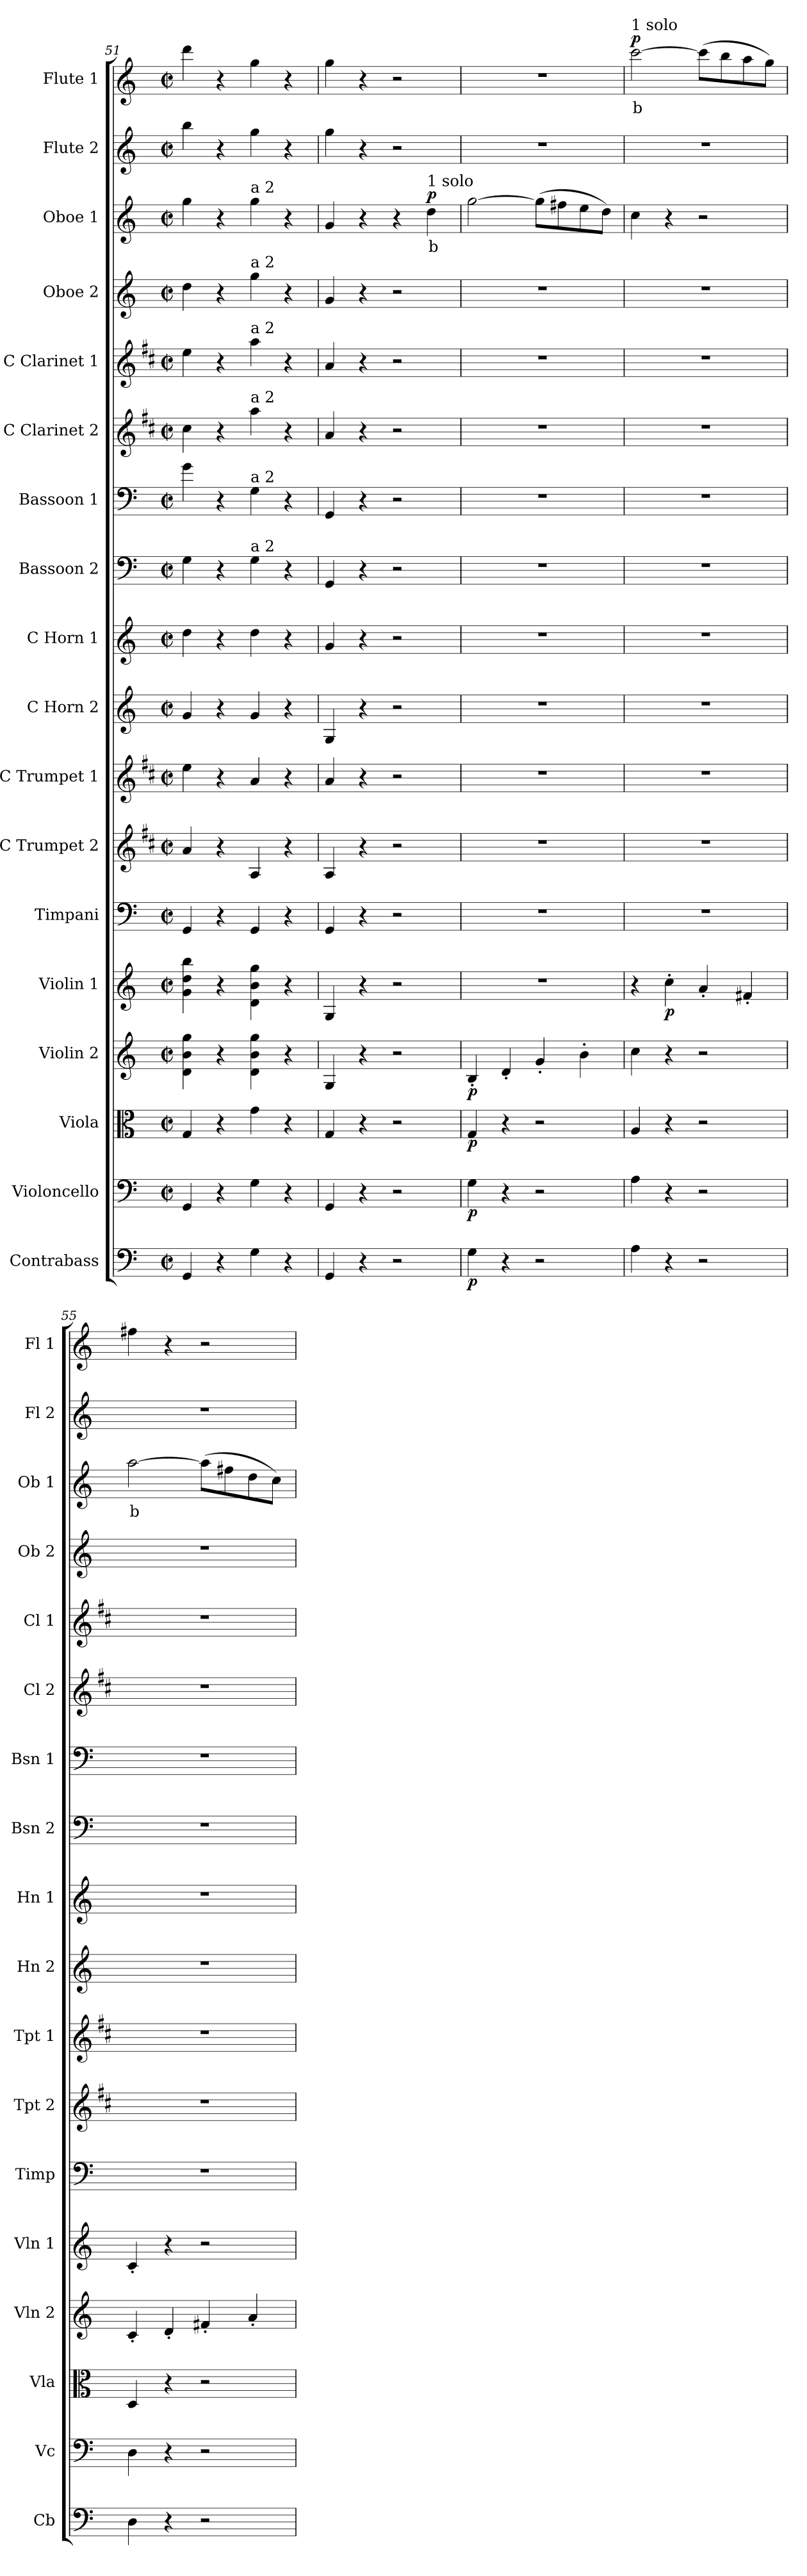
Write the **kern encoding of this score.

**kern	**dynam	**kern	**dynam	**kern	**dynam	**kern	**dynam	**kern	**dynam	**kern	**kern	**kern	**kern	**kern	**kern	**kern	**kern	**kern	**kern	**kern	**text	**dynam	**kern	**kern	**text	**dynam
*part18	*part18	*part17	*part17	*part16	*part16	*part15	*part15	*part14	*part14	*part13	*part12	*part11	*part10	*part9	*part8	*part7	*part6	*part5	*part4	*part3	*part3	*part3	*part2	*part1	*part1	*part1
*staff18	*staff18	*staff17	*staff17	*staff16	*staff16	*staff15	*staff15	*staff14	*staff14	*staff13	*staff12	*staff11	*staff10	*staff9	*staff8	*staff7	*staff6	*staff5	*staff4	*staff3	*staff3	*staff3	*staff2	*staff1	*staff1	*staff1
*I"Contrabass	*	*I"Violoncello	*	*I"Viola	*	*I"Violin 2	*	*I"Violin 1	*	*I"Timpani	*I"C Trumpet 2	*I"C Trumpet 1	*I"C Horn 2	*I"C Horn 1	*I"Bassoon 2	*I"Bassoon 1	*I"C Clarinet 2	*I"C Clarinet 1	*I"Oboe 2	*I"Oboe 1	*	*	*I"Flute 2	*I"Flute 1	*	*
*I'Cb	*	*I'Vc	*	*I'Vla	*	*I'Vln 2	*	*I'Vln 1	*	*I'Timp	*I'Tpt 2	*I'Tpt 1	*I'Hn 2	*I'Hn 1	*I'Bsn 2	*I'Bsn 1	*I'Cl 2	*I'Cl 1	*I'Ob 2	*I'Ob 1	*	*	*I'Fl 2	*I'Fl 1	*	*
*clefF4	*	*clefF4	*	*clefC3	*	*clefG2	*	*clefG2	*	*clefF4	*clefG2	*clefG2	*clefG2	*clefG2	*clefF4	*clefF4	*clefG2	*clefG2	*clefG2	*clefG2	*	*	*clefG2	*clefG2	*	*
*ITrd7c12	*	*	*	*	*	*	*	*	*	*	*ITrd1c2	*ITrd1c2	*ITrd7c12	*ITrd7c12	*	*	*ITrd1c2	*ITrd1c2	*	*	*	*	*	*	*	*
*k[]	*	*k[]	*	*k[]	*	*k[]	*	*k[]	*	*k[]	*k[]	*k[]	*k[]	*k[]	*k[]	*k[]	*k[]	*k[]	*k[]	*k[]	*	*	*k[]	*k[]	*	*
*M2/2	*	*M2/2	*	*M2/2	*	*M2/2	*	*M2/2	*	*M2/2	*M2/2	*M2/2	*M2/2	*M2/2	*M2/2	*M2/2	*M2/2	*M2/2	*M2/2	*M2/2	*	*	*M2/2	*M2/2	*	*
*met(c|)	*	*met(c|)	*	*met(c|)	*	*met(c|)	*	*met(c|)	*	*met(c|)	*met(c|)	*met(c|)	*met(c|)	*met(c|)	*met(c|)	*met(c|)	*met(c|)	*met(c|)	*met(c|)	*met(c|)	*	*	*met(c|)	*met(c|)	*	*
=51	=51	=51	=51	=51	=51	=51	=51	=51	=51	=51	=51	=51	=51	=51	=51	=51	=51	=51	=51	=51	=51	=51	=51	=51	=51	=51
4GGG/	.	4GG/	.	4G/	.	4d\ 4b\ 4gg\	.	4g\ 4dd\ 4bb\	.	4GG/	4g/	4dd\	4G/	4d\	4G\	4g\	4b\	4dd\	4dd\	4gg\	.	.	4bb\	4ddd\	.	.
4r	.	4r	.	4r	.	4r	.	4r	.	4r	4r	4r	4r	4r	4r	4r	4r	4r	4r	4r	.	.	4r	4r	.	.
!	!	!	!	!	!	!	!	!	!	!	!	!	!	!	!	!	!	!	!	!LO:TX:a:t=a 2	!	!	!	!	!	!
!	!	!	!	!	!	!	!	!	!	!	!	!	!	!	!	!	!	!	!LO:TX:a:t=a 2	!	!	!	!	!	!	!
!	!	!	!	!	!	!	!	!	!	!	!	!	!	!	!	!	!	!LO:TX:a:t=a 2	!	!	!	!	!	!	!	!
!	!	!	!	!	!	!	!	!	!	!	!	!	!	!	!	!	!LO:TX:a:t=a 2	!	!	!	!	!	!	!	!	!
!	!	!	!	!	!	!	!	!	!	!	!	!	!	!	!	!LO:TX:a:t=a 2	!	!	!	!	!	!	!	!	!	!
!	!	!	!	!	!	!	!	!	!	!	!	!	!	!	!LO:TX:a:t=a 2	!	!	!	!	!	!	!	!	!	!	!
4GG\	.	4G\	.	4g\	.	4d\ 4b\ 4gg\	.	4d\ 4b\ 4gg\	.	4GG/	4G/	4g/	4G/	4d\	4G\	4G\	4gg\	4gg\	4gg\	4gg\	.	.	4gg\	4gg\	.	.
4r	.	4r	.	4r	.	4r	.	4r	.	4r	4r	4r	4r	4r	4r	4r	4r	4r	4r	4r	.	.	4r	4r	.	.
!!LO:PB:g=z
=52	=52	=52	=52	=52	=52	=52	=52	=52	=52	=52	=52	=52	=52	=52	=52	=52	=52	=52	=52	=52	=52	=52	=52	=52	=52	=52
4GGG/	.	4GG/	.	4G/	.	4G/	.	4G/	.	4GG/	4G/	4g/	4GG/	4G/	4GG/	4GG/	4g/	4g/	4g/	4g/	.	.	4gg\	4gg\	.	.
4r	.	4r	.	4r	.	4r	.	4r	.	4r	4r	4r	4r	4r	4r	4r	4r	4r	4r	4r	.	.	4r	4r	.	.
2r	.	2r	.	2r	.	2r	.	2r	.	2r	2r	2r	2r	2r	2r	2r	2r	2r	2r	4r	.	.	2r	2r	.	.
!	!	!	!	!	!	!	!	!	!	!	!	!	!	!	!	!	!	!	!	!LO:TX:a:t=1 solo	!	!	!	!	!	!
!	!	!	!	!	!	!	!	!	!	!	!	!	!	!	!	!	!	!	!	!	!LO:LY:b:color=#FF0000	!LO:DY:b	!	!	!	!
.	.	.	.	.	.	.	.	.	.	.	.	.	.	.	.	.	.	.	.	4dd\	b	p	.	.	.	.
=53	=53	=53	=53	=53	=53	=53	=53	=53	=53	=53	=53	=53	=53	=53	=53	=53	=53	=53	=53	=53	=53	=53	=53	=53	=53	=53
!	!LO:DY:b	!	!LO:DY:b	!	!LO:DY:b	!	!LO:DY:b	!	!	!	!	!	!	!	!	!	!	!	!	!	!	!	!	!	!	!
4GG\	p	4G\	p	4G/	p	4B'/	p	1r	.	1r	1r	1r	1r	1r	1r	1r	1r	1r	1r	[2gg\	.	.	1r	1r	.	.
4r	.	4r	.	4r	.	4d'/	.	.	.	.	.	.	.	.	.	.	.	.	.	.	.	.	.	.	.	.
2r	.	2r	.	2r	.	4g'/	.	.	.	.	.	.	.	.	.	.	.	.	.	(8gg\L]	.	.	.	.	.	.
.	.	.	.	.	.	.	.	.	.	.	.	.	.	.	.	.	.	.	.	8ff#X\	.	.	.	.	.	.
.	.	.	.	.	.	4b'\	.	.	.	.	.	.	.	.	.	.	.	.	.	8ee\	.	.	.	.	.	.
.	.	.	.	.	.	.	.	.	.	.	.	.	.	.	.	.	.	.	.	8dd\J)	.	.	.	.	.	.
=54	=54	=54	=54	=54	=54	=54	=54	=54	=54	=54	=54	=54	=54	=54	=54	=54	=54	=54	=54	=54	=54	=54	=54	=54	=54	=54
!	!	!	!	!	!	!	!	!	!	!	!	!	!	!	!	!	!	!	!	!	!	!	!	!LO:TX:a:t=1 solo	!	!
!	!	!	!	!	!	!	!	!	!	!	!	!	!	!	!	!	!	!	!	!	!	!	!	!	!LO:LY:b:color=#FF0000	!LO:DY:b
4AA\	.	4A\	.	4A/	.	4cc\	.	4r	.	1r	1r	1r	1r	1r	1r	1r	1r	1r	1r	4cc\	.	.	1r	[2ccc\	b	p
!	!	!	!	!	!	!	!	!	!LO:DY:b	!	!	!	!	!	!	!	!	!	!	!	!	!	!	!	!	!
4r	.	4r	.	4r	.	4r	.	4cc'\	p	.	.	.	.	.	.	.	.	.	.	4r	.	.	.	.	.	.
2r	.	2r	.	2r	.	2r	.	4a'/	.	.	.	.	.	.	.	.	.	.	.	2r	.	.	.	(8ccc\L]	.	.
.	.	.	.	.	.	.	.	.	.	.	.	.	.	.	.	.	.	.	.	.	.	.	.	8bb\	.	.
.	.	.	.	.	.	.	.	4f#X'/	.	.	.	.	.	.	.	.	.	.	.	.	.	.	.	8aa\	.	.
.	.	.	.	.	.	.	.	.	.	.	.	.	.	.	.	.	.	.	.	.	.	.	.	8gg\J)	.	.
=55	=55	=55	=55	=55	=55	=55	=55	=55	=55	=55	=55	=55	=55	=55	=55	=55	=55	=55	=55	=55	=55	=55	=55	=55	=55	=55
!	!	!	!	!	!	!	!	!	!	!	!	!	!	!	!	!	!	!	!	!	!LO:LY:b:color=#FF0000	!	!	!	!	!
4DD\	.	4D\	.	4D/	.	4c'/	.	4c'/	.	1r	1r	1r	1r	1r	1r	1r	1r	1r	1r	[2aa\	b	.	1r	4ff#X\	.	.
4r	.	4r	.	4r	.	4d'/	.	4r	.	.	.	.	.	.	.	.	.	.	.	.	.	.	.	4r	.	.
2r	.	2r	.	2r	.	4f#X'/	.	2r	.	.	.	.	.	.	.	.	.	.	.	(8aa\L]	.	.	.	2r	.	.
.	.	.	.	.	.	.	.	.	.	.	.	.	.	.	.	.	.	.	.	8ff#X\	.	.	.	.	.	.
.	.	.	.	.	.	4a'/	.	.	.	.	.	.	.	.	.	.	.	.	.	8dd\	.	.	.	.	.	.
.	.	.	.	.	.	.	.	.	.	.	.	.	.	.	.	.	.	.	.	8cc\J)	.	.	.	.	.	.
=	=	=	=	=	=	=	=	=	=	=	=	=	=	=	=	=	=	=	=	=	=	=	=	=	=	=
*-	*-	*-	*-	*-	*-	*-	*-	*-	*-	*-	*-	*-	*-	*-	*-	*-	*-	*-	*-	*-	*-	*-	*-	*-	*-	*-
